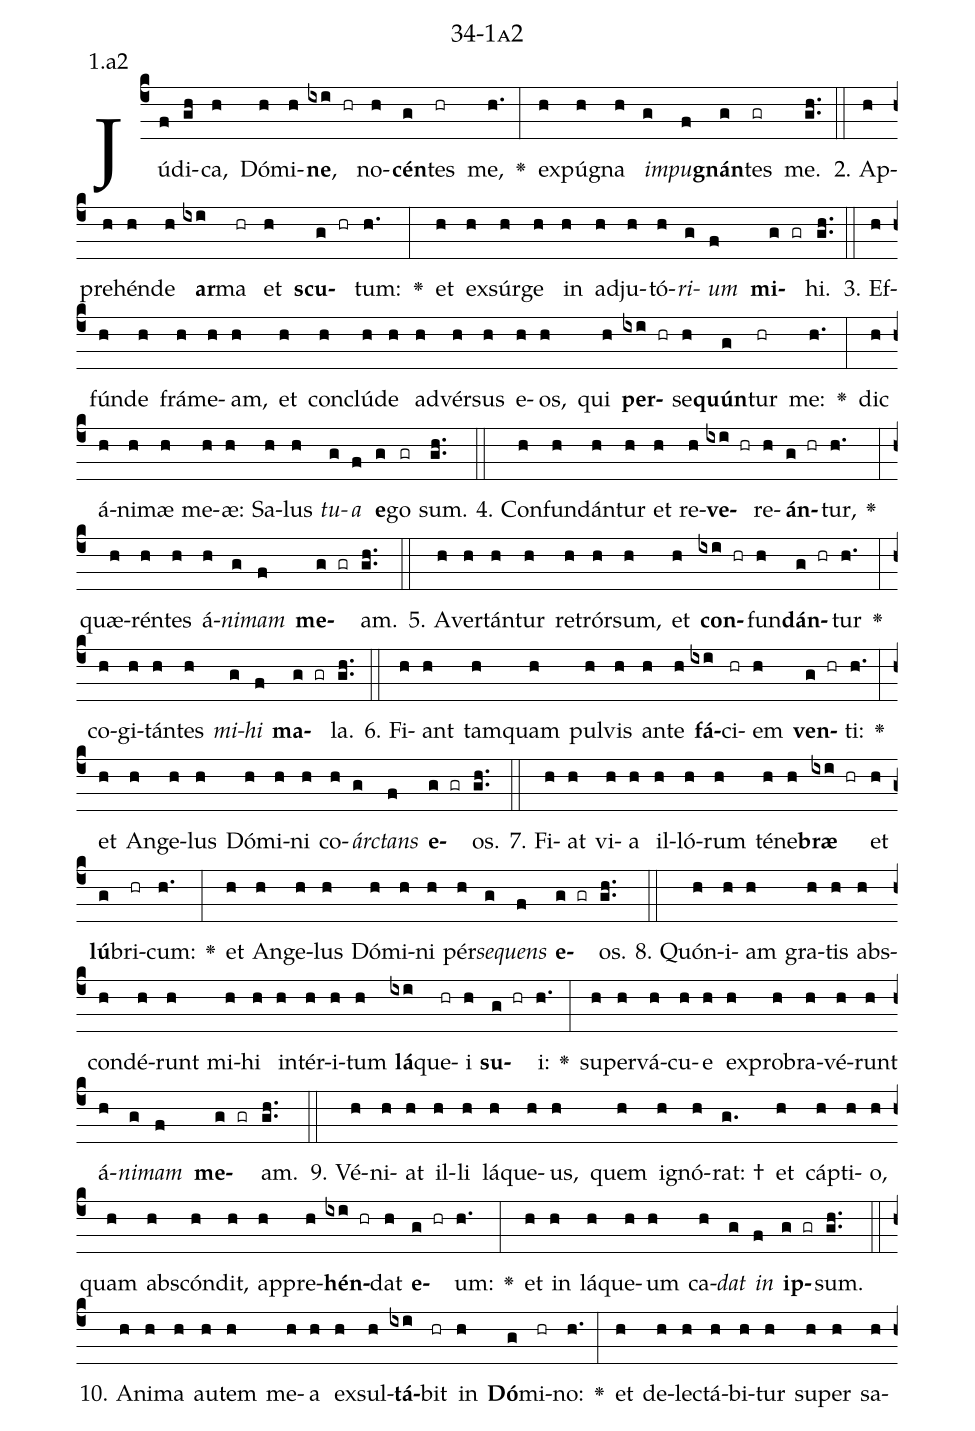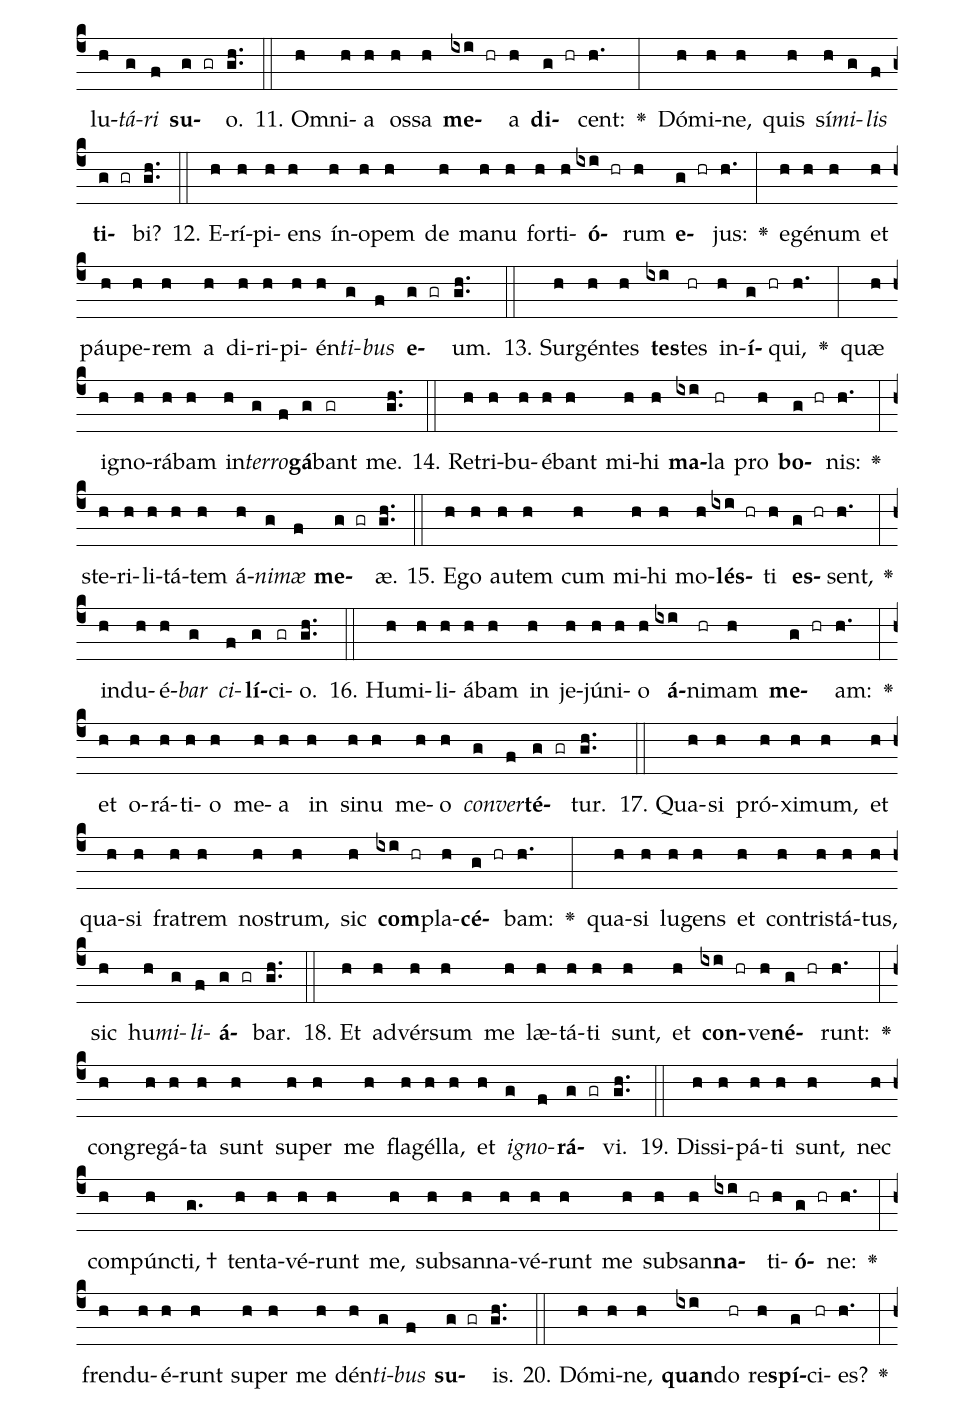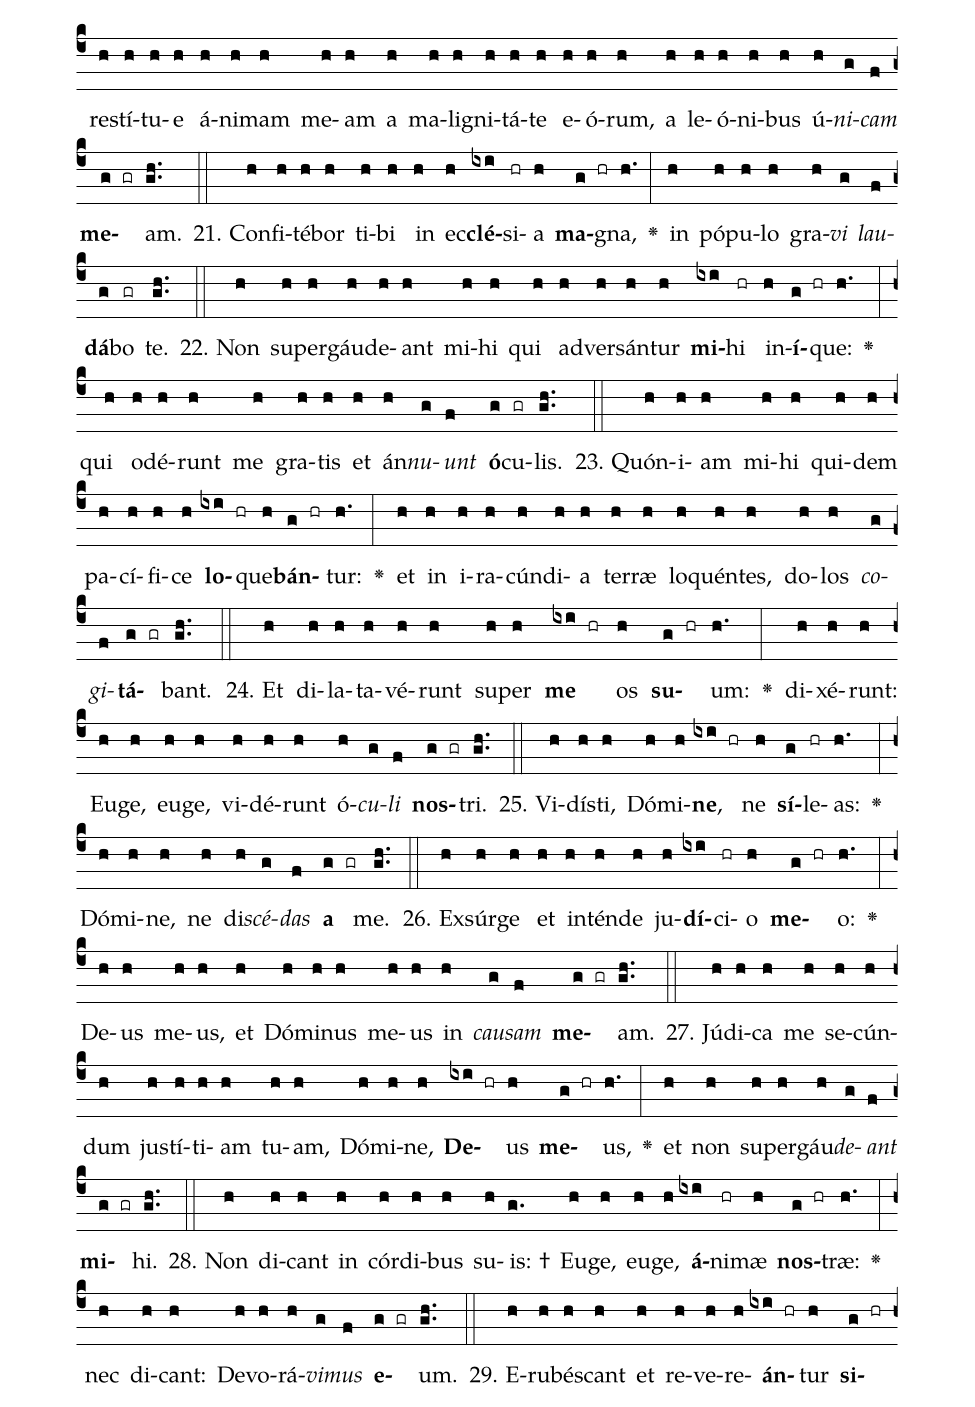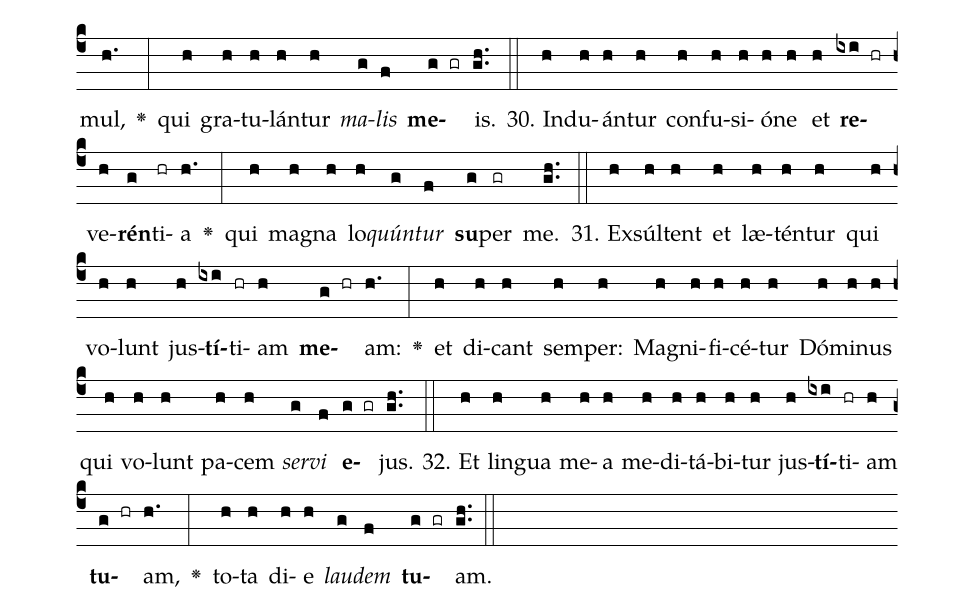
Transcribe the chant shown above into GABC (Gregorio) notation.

name: 34-1a2;
annotation: 1.a2;
%%
(c4)Jú(f)di(gh)ca,(h) Dó(h)mi(h)<b>ne</b>,(ixi hr) no(h)<b>cén</b>(g)tes(hr) me,(h.) <v>\greheightstar</v>(:) ex(h)pú(h)gna(h) <i>im</i>(g)<i>pu</i>(f)<b>gnán</b>(g)tes(gr) me.(gh..) (::)
2. Ap(h)pre(h)hén(h)de(h) <b>ar</b>(ixi)ma(hr) et(h) <b>scu</b>(g hr)tum:(h.) <v>\greheightstar</v>(:) et(h) ex(h)súr(h)ge(h) in(h) ad(h)ju(h)tó(h)<i>ri</i>(g)<i>um</i>(f) <b>mi</b>(g gr)hi.(gh..) (::)
3. Ef(h)fún(h)de(h) frá(h)me(h)am,(h) et(h) con(h)clú(h)de(h) ad(h)vér(h)sus(h) e(h)os,(h) qui(h) <b>per</b>(ixi hr)se(h)<b>quún</b>(g)tur(hr) me:(h.) <v>\greheightstar</v>(:) dic(h) á(h)ni(h)mæ(h) me(h)æ:(h) Sa(h)lus(h) <i>tu</i>(g)<i>a</i>(f) <b>e</b>(g)go(gr) sum.(gh..) (::)
4. Con(h)fun(h)dán(h)tur(h) et(h) re(h)<b>ve</b>(ixi hr)re(h)<b>án</b>(g hr)tur,(h.) <v>\greheightstar</v>(:) quæ(h)rén(h)tes(h) á(h)<i>ni</i>(g)<i>mam</i>(f) <b>me</b>(g gr)am.(gh..) (::)
5. A(h)ver(h)tán(h)tur(h) re(h)trór(h)sum,(h) et(h) <b>con</b>(ixi hr)fun(h)<b>dán</b>(g hr)tur(h.) <v>\greheightstar</v>(:) co(h)gi(h)tán(h)tes(h) <i>mi</i>(g)<i>hi</i>(f) <b>ma</b>(g gr)la.(gh..) (::)
6. Fi(h)ant(h) tam(h)quam(h) pul(h)vis(h) an(h)te(h) <b>fá</b>(ixi)ci(hr)em(h) <b>ven</b>(g hr)ti:(h.) <v>\greheightstar</v>(:) et(h) An(h)ge(h)lus(h) Dó(h)mi(h)ni(h) co(h)<i>árc</i>(g)<i>tans</i>(f) <b>e</b>(g gr)os.(gh..) (::)
7. Fi(h)at(h) vi(h)a(h) il(h)ló(h)rum(h) té(h)ne(h)<b>bræ</b>(ixi hr) et(h) <b>lú</b>(g)bri(hr)cum:(h.) <v>\greheightstar</v>(:) et(h) An(h)ge(h)lus(h) Dó(h)mi(h)ni(h) pér(h)<i>se</i>(g)<i>quens</i>(f) <b>e</b>(g gr)os.(gh..) (::)
8. Quón(h)i(h)am(h) gra(h)tis(h) abs(h)con(h)dé(h)runt(h) mi(h)hi(h) in(h)tér(h)i(h)tum(h) <b>lá</b>(ixi)que(hr)i(h) <b>su</b>(g hr)i:(h.) <v>\greheightstar</v>(:) su(h)per(h)vá(h)cu(h)e(h) ex(h)pro(h)bra(h)vé(h)runt(h) á(h)<i>ni</i>(g)<i>mam</i>(f) <b>me</b>(g gr)am.(gh..) (::)
9. Vé(h)ni(h)at(h) il(h)li(h) lá(h)que(h)us,(h) quem(h) i(h)gnó(h)rat: †(g.) et(h) cáp(h)ti(h)o,(h) quam(h) abs(h)cón(h)dit,(h) ap(h)pre(h)<b>hén</b>(ixi hr)dat(h) <b>e</b>(g hr)um:(h.) <v>\greheightstar</v>(:) et(h) in(h) lá(h)que(h)um(h) ca(h)<i>dat</i>(g) <i>in</i>(f) <b>ip</b>(g gr)sum.(gh..) (::)
10. A(h)ni(h)ma(h) au(h)tem(h) me(h)a(h) ex(h)sul(h)<b>tá</b>(ixi)bit(hr) in(h) <b>Dó</b>(g)mi(hr)no:(h.) <v>\greheightstar</v>(:) et(h) de(h)lec(h)tá(h)bi(h)tur(h) su(h)per(h) sa(h)lu(h)<i>tá</i>(g)<i>ri</i>(f) <b>su</b>(g gr)o.(gh..) (::)
11. Om(h)ni(h)a(h) os(h)sa(h) <b>me</b>(ixi hr)a(h) <b>di</b>(g hr)cent:(h.) <v>\greheightstar</v>(:) Dó(h)mi(h)ne,(h) quis(h) sí(h)<i>mi</i>(g)<i>lis</i>(f) <b>ti</b>(g gr)bi?(gh..) (::)
12. E(h)rí(h)pi(h)ens(h) ín(h)o(h)pem(h) de(h) ma(h)nu(h) for(h)ti(h)<b>ó</b>(ixi hr)rum(h) <b>e</b>(g hr)jus:(h.) <v>\greheightstar</v>(:) e(h)gé(h)num(h) et(h) páu(h)pe(h)rem(h) a(h) di(h)ri(h)pi(h)én(h)<i>ti</i>(g)<i>bus</i>(f) <b>e</b>(g gr)um.(gh..) (::)
13. Sur(h)gén(h)tes(h) <b>tes</b>(ixi)tes(hr) in(h)<b>í</b>(g hr)qui,(h.) <v>\greheightstar</v>(:) quæ(h) i(h)gno(h)rá(h)bam(h) in(h)<i>ter</i>(g)<i>ro</i>(f)<b>gá</b>(g)bant(gr) me.(gh..) (::)
14. Re(h)tri(h)bu(h)é(h)bant(h) mi(h)hi(h) <b>ma</b>(ixi)la(hr) pro(h) <b>bo</b>(g hr)nis:(h.) <v>\greheightstar</v>(:) ste(h)ri(h)li(h)tá(h)tem(h) á(h)<i>ni</i>(g)<i>mæ</i>(f) <b>me</b>(g gr)æ.(gh..) (::)
15. E(h)go(h) au(h)tem(h) cum(h) mi(h)hi(h) mo(h)<b>lés</b>(ixi hr)ti(h) <b>es</b>(g hr)sent,(h.) <v>\greheightstar</v>(:) ind(h)u(h)é(h)<i>bar</i>(g) <i>ci</i>(f)<b>lí</b>(g)ci(gr)o.(gh..) (::)
16. Hu(h)mi(h)li(h)á(h)bam(h) in(h) je(h)jú(h)ni(h)o(h) <b>á</b>(ixi)ni(hr)mam(h) <b>me</b>(g hr)am:(h.) <v>\greheightstar</v>(:) et(h) o(h)rá(h)ti(h)o(h) me(h)a(h) in(h) si(h)nu(h) me(h)o(h) <i>con</i>(g)<i>ver</i>(f)<b>té</b>(g gr)tur.(gh..) (::)
17. Qua(h)si(h) pró(h)xi(h)mum,(h) et(h) qua(h)si(h) fra(h)trem(h) nos(h)trum,(h) sic(h) <b>com</b>(ixi hr)pla(h)<b>cé</b>(g hr)bam:(h.) <v>\greheightstar</v>(:) qua(h)si(h) lu(h)gens(h) et(h) con(h)tris(h)tá(h)tus,(h) sic(h) hu(h)<i>mi</i>(g)<i>li</i>(f)<b>á</b>(g gr)bar.(gh..) (::)
18. Et(h) ad(h)vér(h)sum(h) me(h) læ(h)tá(h)ti(h) sunt,(h) et(h) <b>con</b>(ixi hr)ve(h)<b>né</b>(g hr)runt:(h.) <v>\greheightstar</v>(:) con(h)gre(h)gá(h)ta(h) sunt(h) su(h)per(h) me(h) fla(h)gél(h)la,(h) et(h) <i>i</i>(g)<i>gno</i>(f)<b>rá</b>(g gr)vi.(gh..) (::)
19. Dis(h)si(h)pá(h)ti(h) sunt,(h) nec(h) com(h)púnc(h)ti, †(g.) ten(h)ta(h)vé(h)runt(h) me,(h) sub(h)san(h)na(h)vé(h)runt(h) me(h) sub(h)san(h)<b>na</b>(ixi hr)ti(h)<b>ó</b>(g hr)ne:(h.) <v>\greheightstar</v>(:) fren(h)du(h)é(h)runt(h) su(h)per(h) me(h) dén(h)<i>ti</i>(g)<i>bus</i>(f) <b>su</b>(g gr)is.(gh..) (::)
20. Dó(h)mi(h)ne,(h) <b>quan</b>(ixi)do(hr) re(h)<b>spí</b>(g)ci(hr)es?(h.) <v>\greheightstar</v>(:) re(h)stí(h)tu(h)e(h) á(h)ni(h)mam(h) me(h)am(h) a(h) ma(h)li(h)gni(h)tá(h)te(h) e(h)ó(h)rum,(h) a(h) le(h)ó(h)ni(h)bus(h) ú(h)<i>ni</i>(g)<i>cam</i>(f) <b>me</b>(g gr)am.(gh..) (::)
21. Con(h)fi(h)té(h)bor(h) ti(h)bi(h) in(h) ec(h)<b>clé</b>(ixi)si(hr)a(h) <b>ma</b>(g hr)gna,(h.) <v>\greheightstar</v>(:) in(h) pó(h)pu(h)lo(h) gra(h)<i>vi</i>(g) <i>lau</i>(f)<b>dá</b>(g)bo(gr) te.(gh..) (::)
22. Non(h) su(h)per(h)gáu(h)de(h)ant(h) mi(h)hi(h) qui(h) ad(h)ver(h)sán(h)tur(h) <b>mi</b>(ixi)hi(hr) in(h)<b>í</b>(g hr)que:(h.) <v>\greheightstar</v>(:) qui(h) o(h)dé(h)runt(h) me(h) gra(h)tis(h) et(h) án(h)<i>nu</i>(g)<i>unt</i>(f) <b>ó</b>(g)cu(gr)lis.(gh..) (::)
23. Quón(h)i(h)am(h) mi(h)hi(h) qui(h)dem(h) pa(h)cí(h)fi(h)ce(h) <b>lo</b>(ixi hr)que(h)<b>bán</b>(g hr)tur:(h.) <v>\greheightstar</v>(:) et(h) in(h) i(h)ra(h)cún(h)di(h)a(h) ter(h)ræ(h) lo(h)quén(h)tes,(h) do(h)los(h) <i>co</i>(g)<i>gi</i>(f)<b>tá</b>(g gr)bant.(gh..) (::)
24. Et(h) di(h)la(h)ta(h)vé(h)runt(h) su(h)per(h) <b>me</b>(ixi hr) os(h) <b>su</b>(g hr)um:(h.) <v>\greheightstar</v>(:) di(h)xé(h)runt:(h) Eu(h)ge,(h) eu(h)ge,(h) vi(h)dé(h)runt(h) ó(h)<i>cu</i>(g)<i>li</i>(f) <b>nos</b>(g gr)tri.(gh..) (::)
25. Vi(h)dís(h)ti,(h) Dó(h)mi(h)<b>ne</b>,(ixi hr) ne(h) <b>sí</b>(g)le(hr)as:(h.) <v>\greheightstar</v>(:) Dó(h)mi(h)ne,(h) ne(h) di(h)<i>scé</i>(g)<i>das</i>(f) <b>a</b>(g gr) me.(gh..) (::)
26. Ex(h)súr(h)ge(h) et(h) in(h)tén(h)de(h) ju(h)<b>dí</b>(ixi)ci(hr)o(h) <b>me</b>(g hr)o:(h.) <v>\greheightstar</v>(:) De(h)us(h) me(h)us,(h) et(h) Dó(h)mi(h)nus(h) me(h)us(h) in(h) <i>cau</i>(g)<i>sam</i>(f) <b>me</b>(g gr)am.(gh..) (::)
27. Jú(h)di(h)ca(h) me(h) se(h)cún(h)dum(h) jus(h)tí(h)ti(h)am(h) tu(h)am,(h) Dó(h)mi(h)ne,(h) <b>De</b>(ixi hr)us(h) <b>me</b>(g hr)us,(h.) <v>\greheightstar</v>(:) et(h) non(h) su(h)per(h)gáu(h)<i>de</i>(g)<i>ant</i>(f) <b>mi</b>(g gr)hi.(gh..) (::)
28. Non(h) di(h)cant(h) in(h) cór(h)di(h)bus(h) su(h)is: †(g.) Eu(h)ge,(h) eu(h)ge,(h) <b>á</b>(ixi)ni(hr)mæ(h) <b>nos</b>(g hr)træ:(h.) <v>\greheightstar</v>(:) nec(h) di(h)cant:(h) De(h)vo(h)rá(h)<i>vi</i>(g)<i>mus</i>(f) <b>e</b>(g gr)um.(gh..) (::)
29. E(h)ru(h)bés(h)cant(h) et(h) re(h)ve(h)re(h)<b>án</b>(ixi hr)tur(h) <b>si</b>(g hr)mul,(h.) <v>\greheightstar</v>(:) qui(h) gra(h)tu(h)lán(h)tur(h) <i>ma</i>(g)<i>lis</i>(f) <b>me</b>(g gr)is.(gh..) (::)
30. Ind(h)u(h)án(h)tur(h) con(h)fu(h)si(h)ó(h)ne(h) et(h) <b>re</b>(ixi hr)ve(h)<b>rén</b>(g)ti(hr)a(h.) <v>\greheightstar</v>(:) qui(h) ma(h)gna(h) lo(h)<i>quún</i>(g)<i>tur</i>(f) <b>su</b>(g)per(gr) me.(gh..) (::)
31. Ex(h)súl(h)tent(h) et(h) læ(h)tén(h)tur(h) qui(h) vo(h)lunt(h) jus(h)<b>tí</b>(ixi)ti(hr)am(h) <b>me</b>(g hr)am:(h.) <v>\greheightstar</v>(:) et(h) di(h)cant(h) sem(h)per:(h) Ma(h)gni(h)fi(h)cé(h)tur(h) Dó(h)mi(h)nus(h) qui(h) vo(h)lunt(h) pa(h)cem(h) <i>ser</i>(g)<i>vi</i>(f) <b>e</b>(g gr)jus.(gh..) (::)
32. Et(h) lin(h)gua(h) me(h)a(h) me(h)di(h)tá(h)bi(h)tur(h) jus(h)<b>tí</b>(ixi)ti(hr)am(h) <b>tu</b>(g hr)am,(h.) <v>\greheightstar</v>(:) to(h)ta(h) di(h)e(h) <i>lau</i>(g)<i>dem</i>(f) <b>tu</b>(g gr)am.(gh..) (::)
